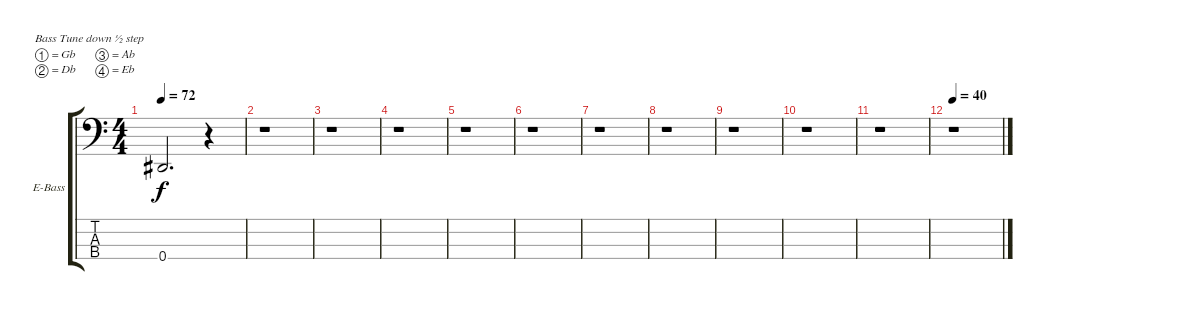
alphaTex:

\bracketExtendMode groupsimilarinstruments
\firstSystemTrackNameOrientation horizontal
\otherSystemsTrackNameOrientation horizontal
\track ("Bass " "E-Bass") {instrument electricbasspick}
\staff {score tabs}
\tuning (Gb2 Db2 Ab1 Eb1)
\ts (4 4)
\tempo 72
\clef f4
\ks c
0.4{t}.2{d dy f} r.4 |
r.1 |
r.1 |
r.1 |
r.1 |
r.1 |
r.1 |
r.1 |
r.1 |
r.1 |
r.1 |
\tempo 40
r.1
